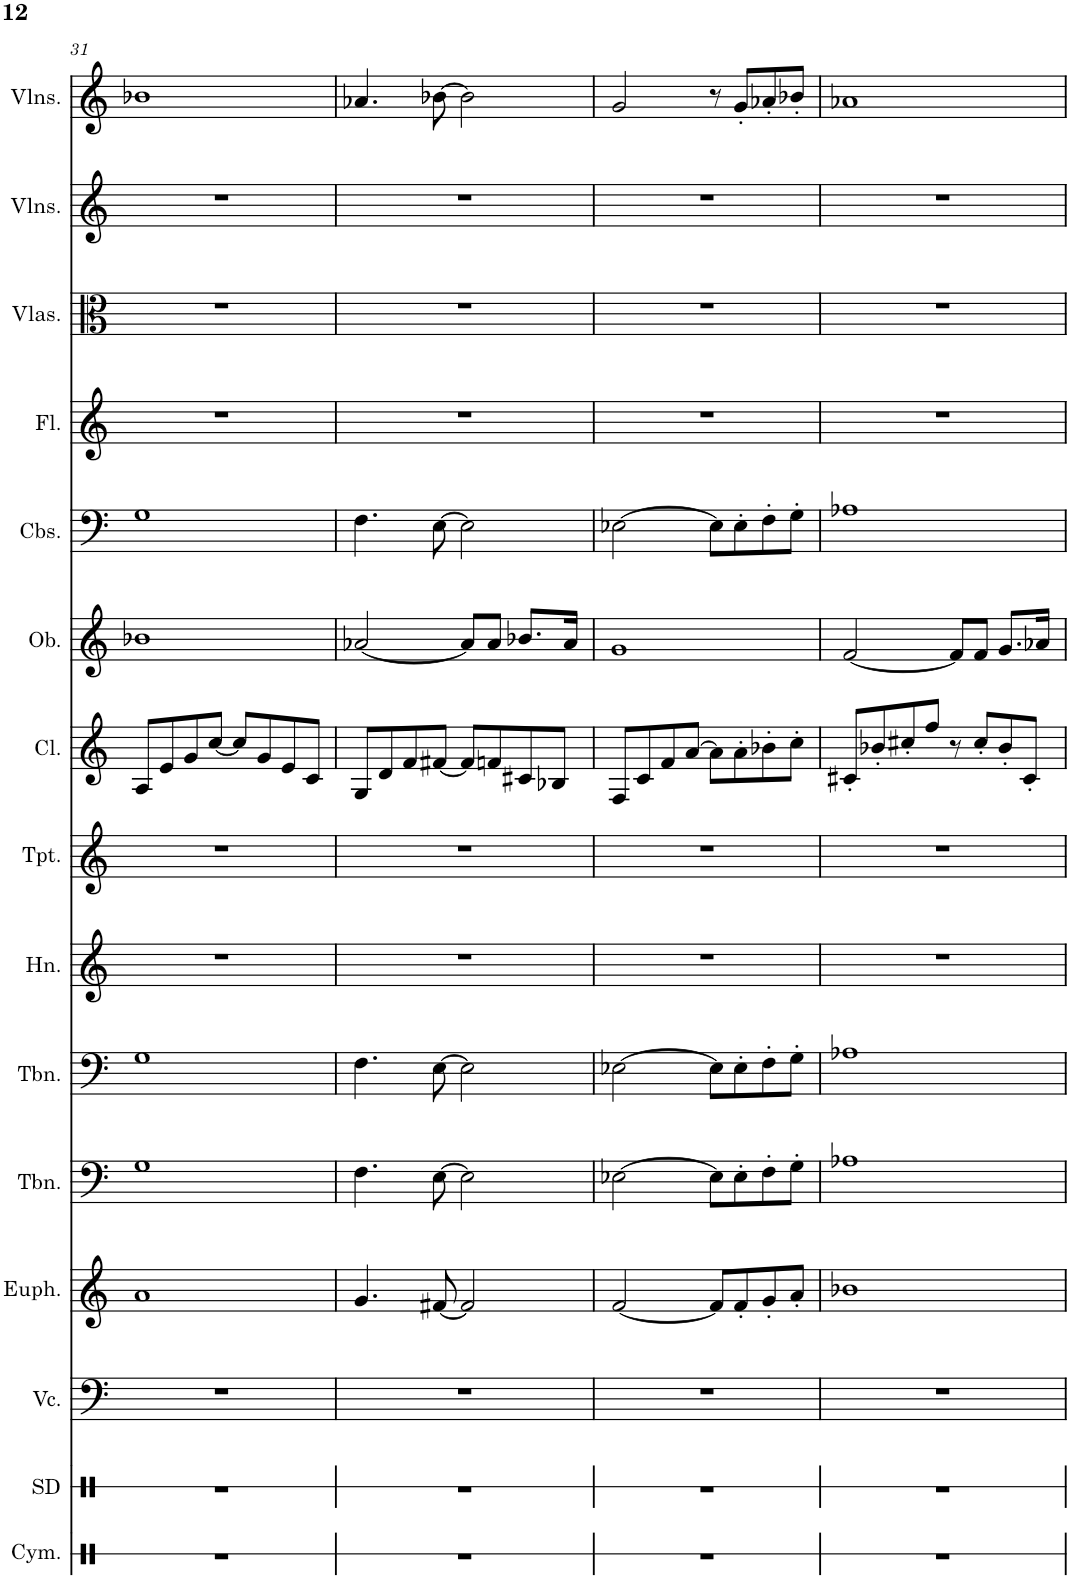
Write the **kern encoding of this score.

**kern	**kern	**kern	**kern	**kern	**kern	**kern	**kern	**kern	**kern	**kern	**kern	**kern	**kern	**kern
*part15	*part14	*part13	*part12	*part11	*part10	*part9	*part8	*part7	*part6	*part5	*part4	*part3	*part2	*part1
*staff15	*staff14	*staff13	*staff12	*staff11	*staff10	*staff9	*staff8	*staff7	*staff6	*staff5	*staff4	*staff3	*staff2	*staff1
*I"Cymbals	*I"Snare Drum	*I"Violoncello	*I"Euphonium	*I"Trombone	*I"Trombone	*I"Horn	*I"Trumpet	*I"Clarinet	*I"Oboe	*I"Contrabasses	*I"Flute	*I"Violas (section)	*I"Violins	*I"Violins
*I'Cym.	*I'SD	*I'Vc.	*I'Euph.	*I'Tbn.	*I'Tbn.	*I'Hn.	*I'Tpt.	*I'Cl.	*I'Ob.	*I'Cbs.	*I'Fl.	*I'Vlas.	*I'Vlns.	*I'Vlns.
!!LO:PB:g=z
*clefX	*clefX	*clefF4	*clefG2	*clefF4	*clefF4	*clefG2	*clefG2	*clefG2	*clefG2	*clefF4	*clefG2	*clefC3	*clefG2	*clefG2
*	*	*	*Trd8c14	*	*	*Trd4c7	*Trd1c2	*Trd1c2	*	*Trd7c12	*	*	*	*
*k[]	*k[]	*k[]	*k[]	*k[]	*k[]	*k[]	*k[]	*k[]	*k[]	*k[]	*k[]	*k[]	*k[]	*k[]
*M4/4	*M4/4	*M4/4	*M4/4	*M4/4	*M4/4	*M4/4	*M4/4	*M4/4	*M4/4	*M4/4	*M4/4	*M4/4	*M4/4	*M4/4
=31	=31	=31	=31	=31	=31	=31	=31	=31	=31	=31	=31	=31	=31	=31
1r	1r	1r	1a	1G	1G	1r	1r	8A/L	1b-X	1G	1r	1r	1r	1b-X
.	.	.	.	.	.	.	.	8e/	.	.	.	.	.	.
.	.	.	.	.	.	.	.	8g/	.	.	.	.	.	.
.	.	.	.	.	.	.	.	[8cc/J	.	.	.	.	.	.
.	.	.	.	.	.	.	.	8cc/L]	.	.	.	.	.	.
.	.	.	.	.	.	.	.	8g/	.	.	.	.	.	.
.	.	.	.	.	.	.	.	8e/	.	.	.	.	.	.
.	.	.	.	.	.	.	.	8c/J	.	.	.	.	.	.
=32	=32	=32	=32	=32	=32	=32	=32	=32	=32	=32	=32	=32	=32	=32
1r	1r	1r	4.g/	4.F\	4.F\	1r	1r	8G/L	[2a-X/	4.F\	1r	1r	1r	4.a-X/
.	.	.	.	.	.	.	.	8d/	.	.	.	.	.	.
.	.	.	.	.	.	.	.	8f/	.	.	.	.	.	.
.	.	.	[8f#X/	[8E\	[8E\	.	.	[8f#X/J	.	[8E\	.	.	.	[8b-X\
.	.	.	2f#/]	2E\]	2E\]	.	.	8f#/L]	8a-/L]	2E\]	.	.	.	2b-\]
.	.	.	.	.	.	.	.	8fn/	8a-/J	.	.	.	.	.
.	.	.	.	.	.	.	.	8c#X/	8.b-X/L	.	.	.	.	.
.	.	.	.	.	.	.	.	8B-X/J	.	.	.	.	.	.
.	.	.	.	.	.	.	.	.	16a-/Jk	.	.	.	.	.
=33	=33	=33	=33	=33	=33	=33	=33	=33	=33	=33	=33	=33	=33	=33
1r	1r	1r	[2f/	[2E-X\	[2E-X\	1r	1r	8F/L	1g	[2E-X\	1r	1r	1r	2g/
.	.	.	.	.	.	.	.	8c/	.	.	.	.	.	.
.	.	.	.	.	.	.	.	8f/	.	.	.	.	.	.
.	.	.	.	.	.	.	.	[8a/J	.	.	.	.	.	.
.	.	.	8f/L]	8E-\L]	8E-\L]	.	.	8a\L]	.	8E-\L]	.	.	.	8r
.	.	.	8f'/	8E-'\	8E-'\	.	.	8a'\	.	8E-'\	.	.	.	8g'/L
.	.	.	8g'/	8F'\	8F'\	.	.	8b-X'\	.	8F'\	.	.	.	8a-X'/
.	.	.	8a'/J	8G'\J	8G'\J	.	.	8cc'\J	.	8G'\J	.	.	.	8b-X'/J
=34	=34	=34	=34	=34	=34	=34	=34	=34	=34	=34	=34	=34	=34	=34
1r	1r	1r	1b-X	1A-X	1A-X	1r	1r	8c#X'/L	[2f/	1A-X	1r	1r	1r	1a-X
.	.	.	.	.	.	.	.	8b-X'/	.	.	.	.	.	.
.	.	.	.	.	.	.	.	8cc#X'/	.	.	.	.	.	.
.	.	.	.	.	.	.	.	8ff/J	.	.	.	.	.	.
.	.	.	.	.	.	.	.	8r	8f/L]	.	.	.	.	.
.	.	.	.	.	.	.	.	8cc#'/L	8f/J	.	.	.	.	.
.	.	.	.	.	.	.	.	8b-'/	8.g/L	.	.	.	.	.
.	.	.	.	.	.	.	.	8c#'/J	.	.	.	.	.	.
.	.	.	.	.	.	.	.	.	16a-X/Jk	.	.	.	.	.
=	=	=	=	=	=	=	=	=	=	=	=	=	=	=
*-	*-	*-	*-	*-	*-	*-	*-	*-	*-	*-	*-	*-	*-	*-
